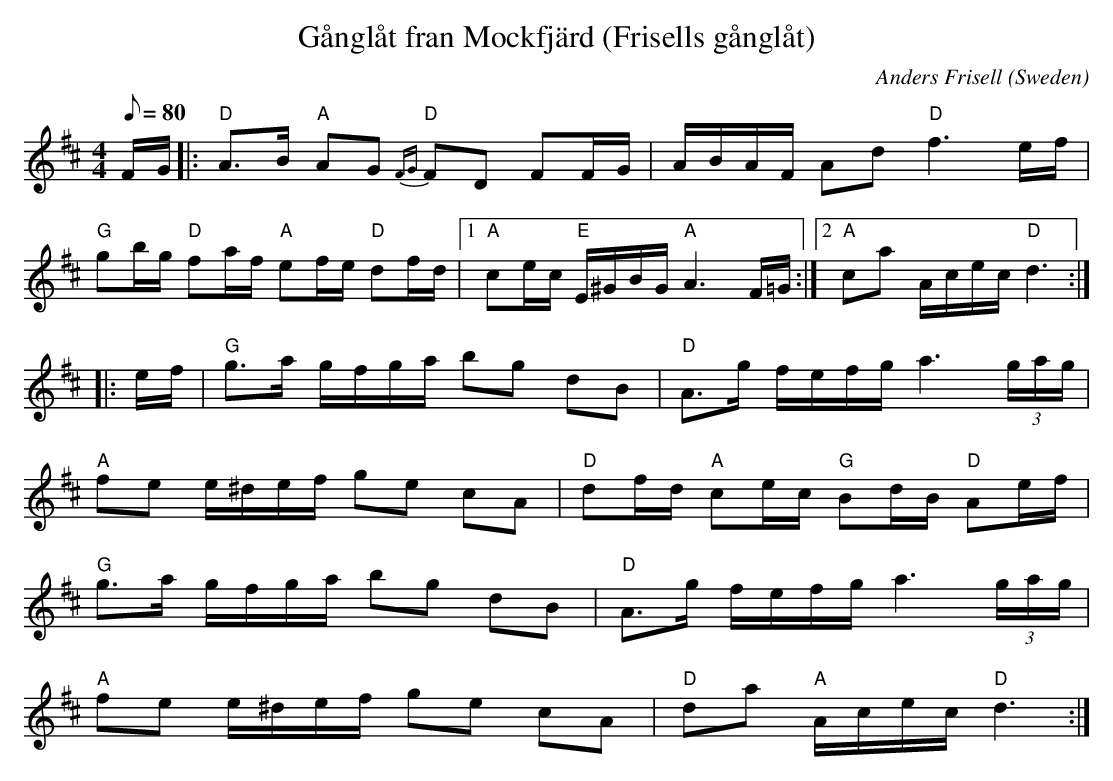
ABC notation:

X:1
T:G\aangl\aat fran Mockfj\"ard (Frisells g\aangl\aat)
O:Sweden
M:4/4
L:1/8
C:Anders Frisell
Q:80
K:D
F/G/ |:\
"D"A>B "A"AG {FG}"D"FD FF/G/ | A/B/A/F/ Ad "D"f3e/f/ |
"G"gb/g/ "D"fa/f/ "A"ef/e/ "D"df/d/ |1 \
"A"ce/c/ "E"E/^G/B/G/ "A"A3F/=G/ :|2 \
"A"ca A/c/e/c/ "D"d3 :|
|: e/f/ |\
"G"g>a g/f/g/a/ bg dB | "D"A>g f/e/f/g/ a3 (3g/a/g/ |
"A"fe e/^d/e/f/ ge cA | "D"df/d/ "A"ce/c/ "G"Bd/B/ "D"Ae/f/ |
"G"g>a g/f/g/a/ bg dB | "D"A>g f/e/f/g/ a3 (3g/a/g/ |
"A"fe e/^d/e/f/ ge cA |"D" da "A"A/c/e/c/ "D"d3 :|
